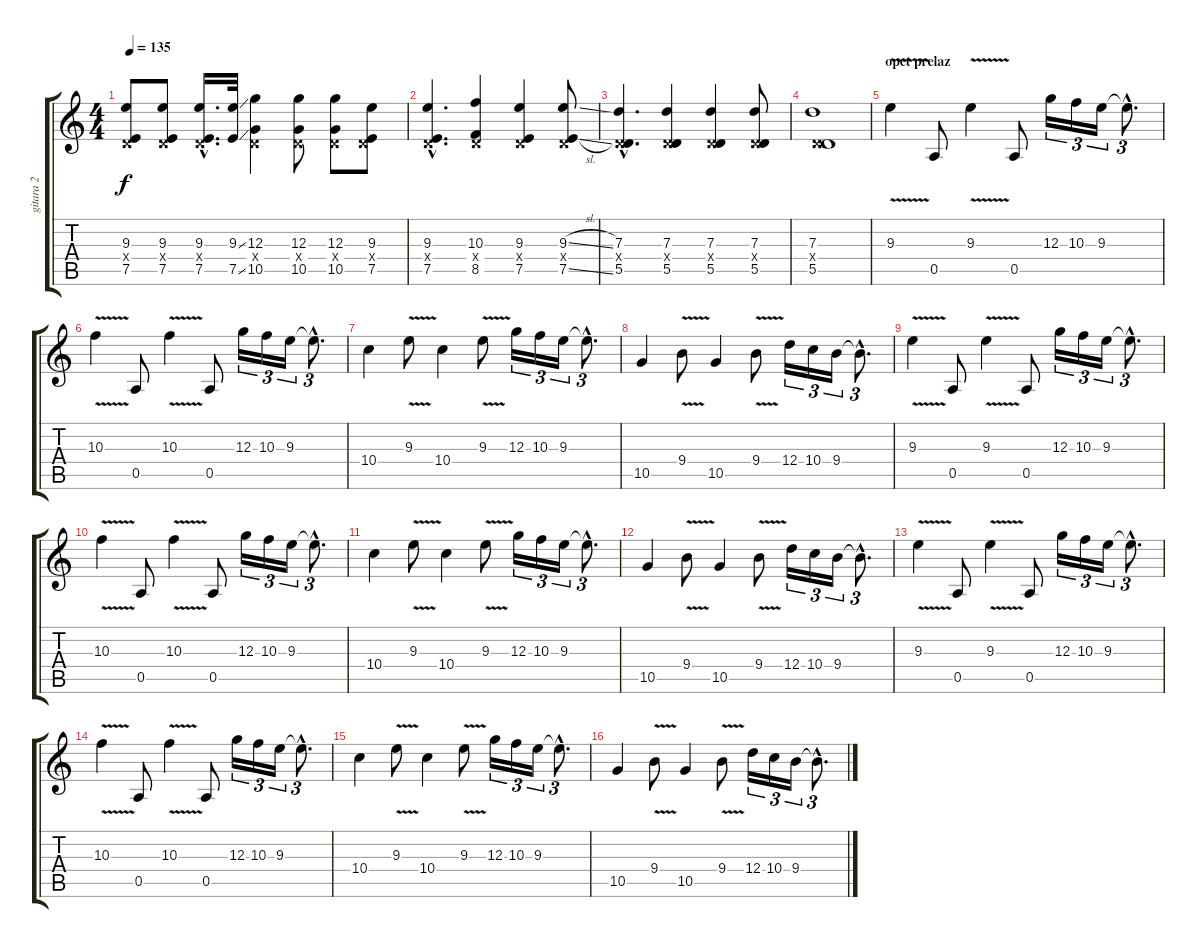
\track ("gitara 2" "gitara 2") {instrument distortionguitar}
\staff {score tabs}
\tuning (E4 B3 G3 D3 A2 E2) {hide}
\ts (4 4)
\tempo 135
\clef g2
\ks c
(9.3 0.4{x} 7.5).8{dy f} (9.3 0.4{x} 7.5).8 (9.3{hac} 0.4{hac x} 7.5{hac}).16{d} (9.3{ss} 7.5{ss}).32 (12.3 0.4{x} 10.5).4 (12.3 0.4{x} 10.5).8 (12.3 0.4{x} 10.5).8 (9.3 0.4{x} 7.5).8 |
(9.3{hac} 0.4{hac x} 7.5{hac}).4{d} (10.3 0.4{x} 8.5).4 (9.3 0.4{x} 7.5).4 (9.3{sl} 0.4{x} 7.5{sl}).8 |
(7.3{hac} 0.4{hac x} 5.5{hac}).4{d} (7.3 0.4{x} 5.5).4 (7.3 0.4{x} 5.5).4 (7.3 0.4{x} 5.5).8 |
(7.3 0.4{x} 5.5).1 |
\section ("" "opet prelaz")
9.3{v}.4{volume 10 instrument electricguitarjazz} 0.5.8 9.3{v}.4 0.5.8 12.3.16{tu (3 2)} 10.3.16{tu (3 2)} 9.3.16{tu (3 2)} 9.3{hac t}.8{d tu (3 2)} |
10.3{v}.4 0.5.8 10.3{v}.4 0.5.8 12.3.16{tu (3 2)} 10.3.16{tu (3 2)} 9.3.16{tu (3 2)} 9.3{hac t}.8{d tu (3 2)} |
10.4.4 9.3{v}.8 10.4.4 9.3{v}.8 12.3.16{tu (3 2)} 10.3.16{tu (3 2)} 9.3.16{tu (3 2)} 9.3{hac t}.8{d tu (3 2)} |
10.5.4 9.4{v}.8 10.5.4 9.4{v}.8 12.4.16{tu (3 2)} 10.4.16{tu (3 2)} 9.4.16{tu (3 2)} 9.4{hac t}.8{d tu (3 2)} |
9.3{v}.4 0.5.8 9.3{v}.4 0.5.8 12.3.16{tu (3 2)} 10.3.16{tu (3 2)} 9.3.16{tu (3 2)} 9.3{hac t}.8{d tu (3 2)} |
10.3{v}.4 0.5.8 10.3{v}.4 0.5.8 12.3.16{tu (3 2)} 10.3.16{tu (3 2)} 9.3.16{tu (3 2)} 9.3{hac t}.8{d tu (3 2)} |
10.4.4 9.3{v}.8 10.4.4 9.3{v}.8 12.3.16{tu (3 2)} 10.3.16{tu (3 2)} 9.3.16{tu (3 2)} 9.3{hac t}.8{d tu (3 2)} |
10.5.4 9.4{v}.8 10.5.4 9.4{v}.8 12.4.16{tu (3 2)} 10.4.16{tu (3 2)} 9.4.16{tu (3 2)} 9.4{hac t}.8{d tu (3 2)} |
9.3{v}.4 0.5.8 9.3{v}.4 0.5.8 12.3.16{tu (3 2)} 10.3.16{tu (3 2)} 9.3.16{tu (3 2)} 9.3{hac t}.8{d tu (3 2)} |
10.3{v}.4 0.5.8 10.3{v}.4 0.5.8 12.3.16{tu (3 2)} 10.3.16{tu (3 2)} 9.3.16{tu (3 2)} 9.3{hac t}.8{d tu (3 2)} |
10.4.4 9.3{v}.8 10.4.4 9.3{v}.8 12.3.16{tu (3 2)} 10.3.16{tu (3 2)} 9.3.16{tu (3 2)} 9.3{hac t}.8{d tu (3 2)} |
10.5.4 9.4{v}.8 10.5.4 9.4{v}.8 12.4.16{tu (3 2)} 10.4.16{tu (3 2)} 9.4.16{tu (3 2)} 9.4{hac t}.8{d tu (3 2)}
